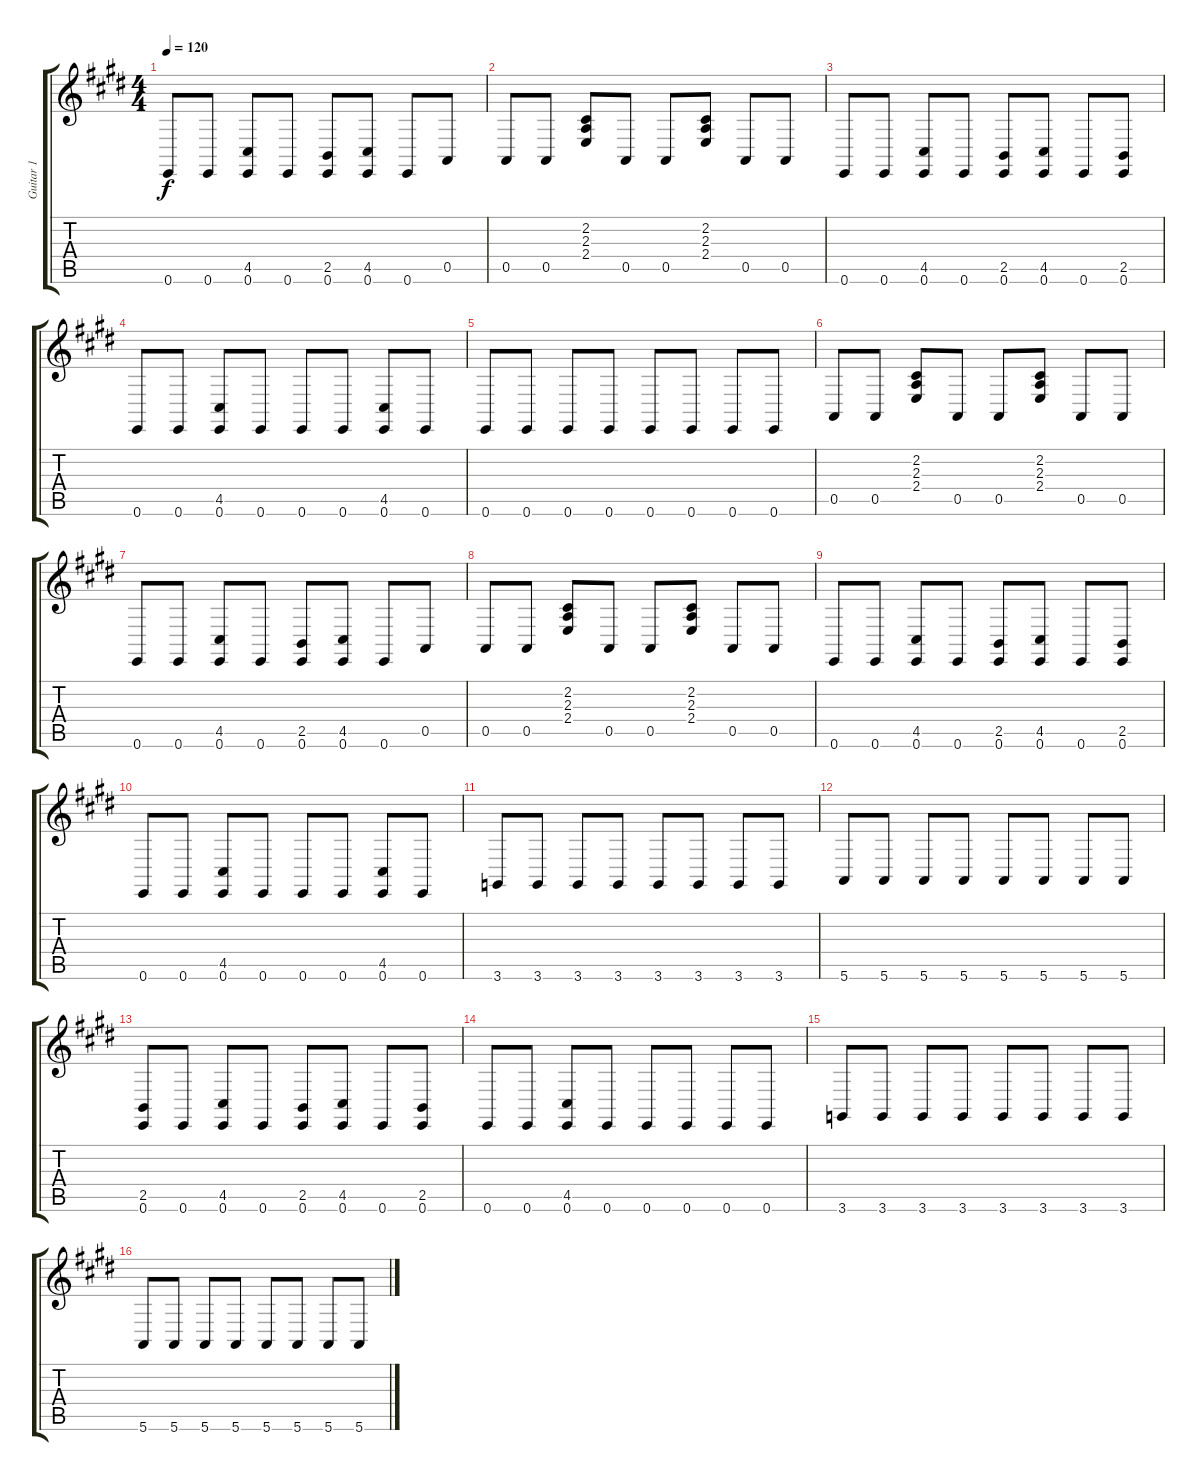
\track ("Guitar 1" "Guitar 1") {instrument lead2sawtooth}
\staff {score tabs}
\tuning (E4 B3 G3 D3 A2 E2) {hide}
\ts (4 4)
\tempo 120
\clef g2
\ks e
0.6.8{dy f} 0.6.8 (4.5 0.6).8 0.6.8 (2.5 0.6).8 (4.5 0.6).8 0.6.8 0.5.8 |
0.5.8 0.5.8 (2.2 2.3 2.4).8 0.5.8 0.5.8 (2.2 2.3 2.4).8 0.5.8 0.5.8 |
0.6.8 0.6.8 (4.5 0.6).8 0.6.8 (2.5 0.6).8 (4.5 0.6).8 0.6.8 (2.5 0.6).8 |
0.6.8 0.6.8 (4.5 0.6).8 0.6.8 0.6.8 0.6.8 (4.5 0.6).8 0.6.8 |
0.6.8 0.6.8 0.6.8 0.6.8 0.6.8 0.6.8 0.6.8 0.6.8 |
0.5.8 0.5.8 (2.2 2.3 2.4).8 0.5.8 0.5.8 (2.2 2.3 2.4).8 0.5.8 0.5.8 |
0.6.8 0.6.8 (4.5 0.6).8 0.6.8 (2.5 0.6).8 (4.5 0.6).8 0.6.8 0.5.8 |
0.5.8 0.5.8 (2.2 2.3 2.4).8 0.5.8 0.5.8 (2.2 2.3 2.4).8 0.5.8 0.5.8 |
0.6.8 0.6.8 (4.5 0.6).8 0.6.8 (2.5 0.6).8 (4.5 0.6).8 0.6.8 (2.5 0.6).8 |
0.6.8 0.6.8 (4.5 0.6).8 0.6.8 0.6.8 0.6.8 (4.5 0.6).8 0.6.8 |
3.6.8 3.6.8 3.6.8 3.6.8 3.6.8 3.6.8 3.6.8 3.6.8 |
5.6.8 5.6.8 5.6.8 5.6.8 5.6.8 5.6.8 5.6.8 5.6.8 |
(2.5 0.6).8 0.6.8 (4.5 0.6).8 0.6.8 (2.5 0.6).8 (4.5 0.6).8 0.6.8 (2.5 0.6).8 |
0.6.8 0.6.8 (4.5 0.6).8 0.6.8 0.6.8 0.6.8 0.6.8 0.6.8 |
3.6.8 3.6.8 3.6.8 3.6.8 3.6.8 3.6.8 3.6.8 3.6.8 |
5.6.8 5.6.8 5.6.8 5.6.8 5.6.8 5.6.8 5.6.8 5.6.8
